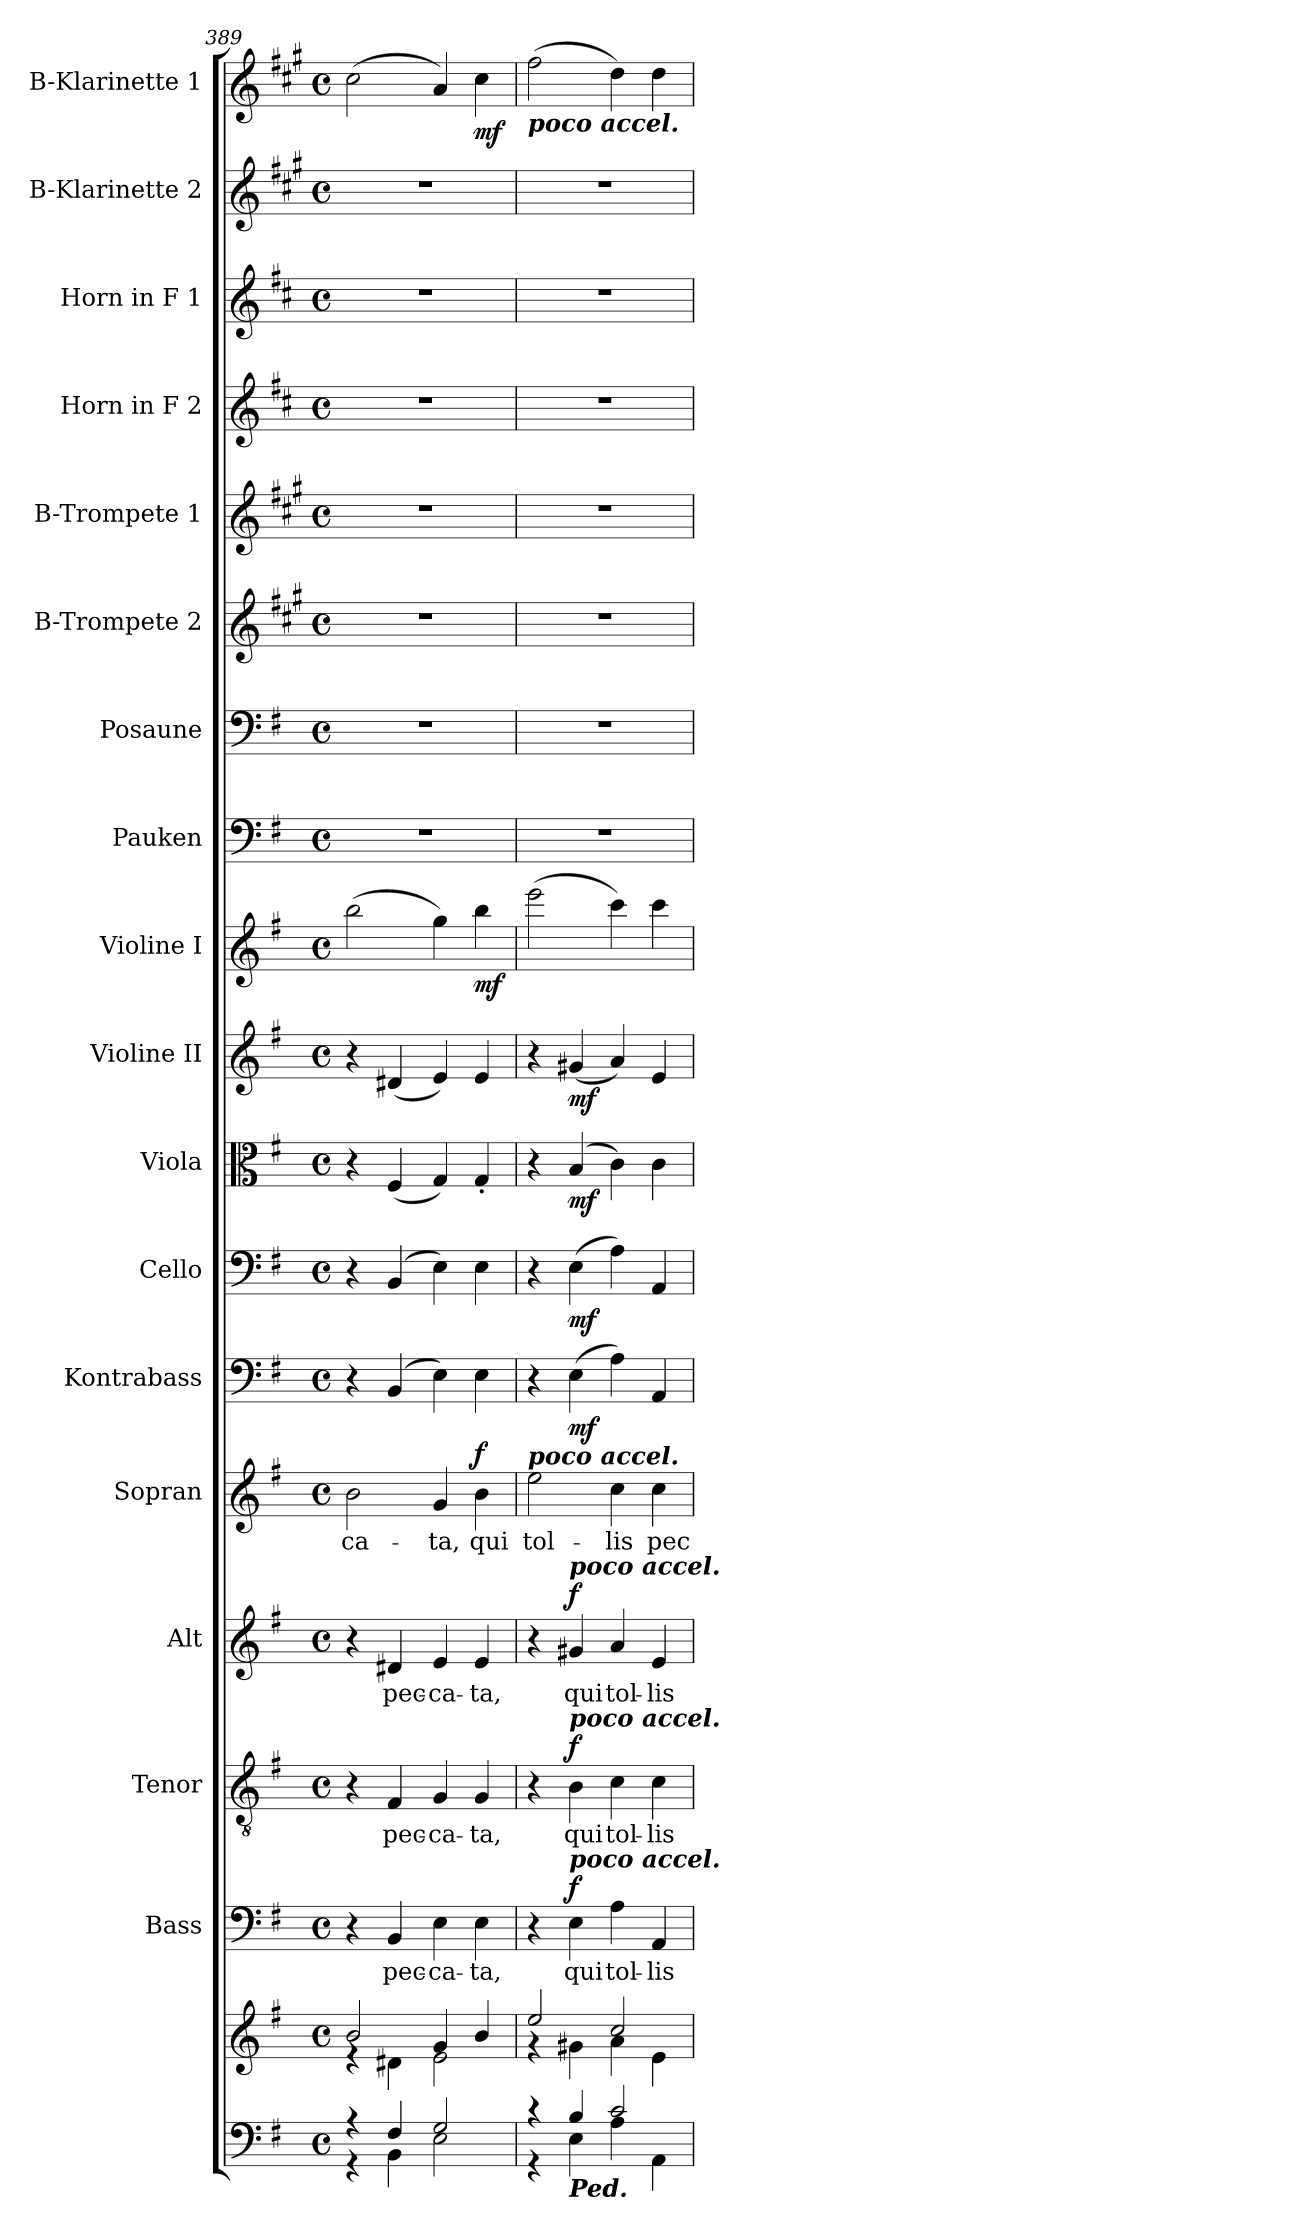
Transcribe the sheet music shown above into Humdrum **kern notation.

**kern	**kern	**kern	**text	**dynam	**kern	**text	**dynam	**kern	**text	**dynam	**kern	**text	**dynam	**kern	**dynam	**kern	**dynam	**kern	**dynam	**kern	**dynam	**kern	**dynam	**kern	**kern	**kern	**kern	**kern	**kern	**kern	**kern	**dynam
*part18	*part18	*part17	*part17	*part17	*part16	*part16	*part16	*part15	*part15	*part15	*part14	*part14	*part14	*part13	*part13	*part12	*part12	*part11	*part11	*part10	*part10	*part9	*part9	*part8	*part7	*part6	*part5	*part4	*part3	*part2	*part1	*part1
*staff19	*staff18	*staff17	*staff17	*staff17	*staff16	*staff16	*staff16	*staff15	*staff15	*staff15	*staff14	*staff14	*staff14	*staff13	*staff13	*staff12	*staff12	*staff11	*staff11	*staff10	*staff10	*staff9	*staff9	*staff8	*staff7	*staff6	*staff5	*staff4	*staff3	*staff2	*staff1	*staff1
*	*	*I"Bass	*	*	*I"Tenor	*	*	*I"Alt	*	*	*I"Sopran	*	*	*I"Kontrabass	*	*I"Cello	*	*I"Viola	*	*I"Violine II	*	*I"Violine I	*	*I"Pauken	*I"Posaune	*I"B-Trompete 2	*I"B-Trompete 1	*I"Horn in F 2	*I"Horn in F 1	*I"B-Klarinette 2	*I"B-Klarinette 1	*
*	*	*I'B.	*	*	*I'T.	*	*	*I'A.	*	*	*I'S.	*	*	*I'Kb.	*	*	*	*I'Vla.	*	*I'Vl. II	*	*I'Vl. I	*	*I'Pk.	*I'Pos.	*I'B Trp. 2	*I'B Trp. 1	*	*	*I'B Kl. 2	*I'B Kl. 1	*
*clefF4	*clefG2	*clefF4	*	*	*clefGv2	*	*	*clefG2	*	*	*clefG2	*	*	*clefF4	*	*clefF4	*	*clefC3	*	*clefG2	*	*clefG2	*	*clefF4	*clefF4	*clefG2	*clefG2	*clefG2	*clefG2	*clefG2	*clefG2	*
*	*	*	*	*	*	*	*	*	*	*	*	*	*	*ITrd7c12	*	*	*	*	*	*	*	*	*	*	*	*ITrd1c2	*ITrd1c2	*ITrd4c7	*ITrd4c7	*ITrd1c2	*ITrd1c2	*
*k[f#]	*k[f#]	*k[f#]	*	*	*k[f#]	*	*	*k[f#]	*	*	*k[f#]	*	*	*k[f#]	*	*k[f#]	*	*k[f#]	*	*k[f#]	*	*k[f#]	*	*k[f#]	*k[f#]	*k[f#]	*k[f#]	*k[f#]	*k[f#]	*k[f#]	*k[f#]	*
*G:	*G:	*G:	*	*	*G:	*	*	*G:	*	*	*G:	*	*	*G:	*	*G:	*	*G:	*	*G:	*	*G:	*	*G:	*G:	*G:	*G:	*G:	*G:	*G:	*G:	*
*M4/4	*M4/4	*M4/4	*	*	*M4/4	*	*	*M4/4	*	*	*M4/4	*	*	*M4/4	*	*M4/4	*	*M4/4	*	*M4/4	*	*M4/4	*	*M4/4	*M4/4	*M4/4	*M4/4	*M4/4	*M4/4	*M4/4	*M4/4	*
*met(c)	*met(c)	*met(c)	*	*	*met(c)	*	*	*met(c)	*	*	*met(c)	*	*	*met(c)	*	*met(c)	*	*met(c)	*	*met(c)	*	*met(c)	*	*met(c)	*met(c)	*met(c)	*met(c)	*met(c)	*met(c)	*met(c)	*met(c)	*
=389	=389	=389	=389	=389	=389	=389	=389	=389	=389	=389	=389	=389	=389	=389	=389	=389	=389	=389	=389	=389	=389	=389	=389	=389	=389	=389	=389	=389	=389	=389	=389	=389
*^	*^	*	*	*	*	*	*	*	*	*	*	*	*	*	*	*	*	*	*	*	*	*	*	*	*	*	*	*	*	*	*	*
!	!	!	!	!	!	!	!	!	!	!	!	!	!	!LO:LY:b	!	!	!	!	!	!	!	!	!	!	!	!	!	!	!	!	!	!	!	!
4r	4r	2b/	4rd	4r	.	.	4r	.	.	4r	.	.	2b\	-ca-	.	4r	.	4r	.	4r	.	4r	.	(>2bb\	.	1r	1r	1r	1r	1r	1r	1r	(>2b\	.
!	!	!	!	!	!LO:LY:b	!	!	!LO:LY:b	!	!	!LO:LY:b	!	!	!	!	!	!	!	!	!	!	!	!	!	!	!	!	!	!	!	!	!	!	!
4F#/	4BB\	.	4d#X\	4BB/	pec-	.	4F#/	pec-	.	4d#X/	pec-	.	.	.	.	(4BBB/	.	(4BB/	.	(<4F#/	.	(<4d#X/	.	.	.	.	.	.	.	.	.	.	.	.
!	!	!	!	!	!LO:LY:b	!	!	!LO:LY:b	!	!	!LO:LY:b	!	!	!LO:LY:b	!	!	!	!	!	!	!	!	!	!	!	!	!	!	!	!	!	!	!	!
2G/	2E\	4g/	2e\	4E\	-ca-	.	4G/	-ca-	.	4e/	-ca-	.	4g/	-ta,	.	4EE\)	.	4E\)	.	4G/)	.	4e/)	.	4gg\)	.	.	.	.	.	.	.	.	4g/)	.
!	!	!	!	!	!LO:LY:b	!	!	!LO:LY:b	!	!	!LO:LY:b	!	!	!LO:LY:b	!LO:DY:a	!	!	!	!	!	!	!	!	!	!LO:DY:b	!	!	!	!	!	!	!	!	!LO:DY:b
.	.	4b/	.	4E\	-ta,	.	4G/	-ta,	.	4e/	-ta,	.	4b\	qui	f	4EE\	.	4E\	.	4G'</	.	4e/	.	4bb\	mf	.	.	.	.	.	.	.	4b\	mf
=390	=390	=390	=390	=390	=390	=390	=390	=390	=390	=390	=390	=390	=390	=390	=390	=390	=390	=390	=390	=390	=390	=390	=390	=390	=390	=390	=390	=390	=390	=390	=390	=390	=390	=390
!	!	!	!	!	!	!	!	!	!	!	!	!	!	!	!	!	!	!	!	!	!	!	!	!	!	!	!	!	!	!	!	!	!LO:TX:b:Bi:t=poco accel.	!
!	!	!	!	!	!	!	!	!	!	!	!	!	!LO:TX:a:Bi:t=poco accel.	!	!	!	!	!	!	!	!	!	!	!	!	!	!	!	!	!	!	!	!	!
!	!	!	!	!	!	!	!	!	!	!	!	!	!	!LO:LY:b	!	!	!	!	!	!	!	!	!	!	!	!	!	!	!	!	!	!	!	!
4r	4r	2ee/	4rf	4r	.	.	4r	.	.	4r	.	.	2ee\	tol-	.	4r	.	4r	.	4r	.	4r	.	(>2eee\	.	1r	1r	1r	1r	1r	1r	1r	(>2ee\	.
!	!	!	!	!	!	!	!	!	!	!LO:TX:a:Bi:t=poco accel.	!	!	!	!	!	!	!	!	!	!	!	!	!	!	!	!	!	!	!	!	!	!	!	!
!	!	!	!	!	!	!	!LO:TX:a:Bi:t=poco accel.	!	!	!	!	!	!	!	!	!	!	!	!	!	!	!	!	!	!	!	!	!	!	!	!	!	!	!
!	!	!	!	!LO:TX:a:Bi:t=poco accel.	!	!	!	!	!	!	!	!	!	!	!	!	!	!	!	!	!	!	!	!	!	!	!	!	!	!	!	!	!	!
!LO:TX:b:Bi:t=Ped.	!	!	!	!	!	!	!	!	!	!	!	!	!	!	!	!	!	!	!	!	!	!	!	!	!	!	!	!	!	!	!	!	!	!
!	!	!	!	!	!LO:LY:b	!LO:DY:a	!	!LO:LY:b	!LO:DY:a	!	!LO:LY:b	!LO:DY:a	!	!	!	!	!LO:DY:b	!	!LO:DY:b	!	!LO:DY:b	!	!LO:DY:b	!	!	!	!	!	!	!	!	!	!	!
4B/	4E\	.	4g#X\	4E\	qui	f	4B\	qui	f	4g#X/	qui	f	.	.	.	(>4EE\	mf	(>4E\	mf	(4B/	mf	(<4g#X/	mf	.	.	.	.	.	.	.	.	.	.	.
!	!	!	!	!	!LO:LY:b	!	!	!LO:LY:b	!	!	!LO:LY:b	!	!	!LO:LY:b	!	!	!	!	!	!	!	!	!	!	!	!	!	!	!	!	!	!	!	!
2c/	4A\	2cc/	4a\	4A\	tol-	.	4c\	tol-	.	4a/	tol-	.	4cc\	-lis	.	4AA\)	.	4A\)	.	4c\)	.	4a/)	.	4ccc\)	.	.	.	.	.	.	.	.	4cc\)	.
!	!	!	!	!	!LO:LY:b	!	!	!LO:LY:b	!	!	!LO:LY:b	!	!	!LO:LY:b	!	!	!	!	!	!	!	!	!	!	!	!	!	!	!	!	!	!	!	!
.	4AA\	.	4e\	4AA/	-lis	.	4c\	-lis	.	4e/	-lis	.	4cc\	pec-	.	4AAA/	.	4AA/	.	4c\	.	4e/	.	4ccc\	.	.	.	.	.	.	.	.	4cc\	.
*v	*v	*	*	*	*	*	*	*	*	*	*	*	*	*	*	*	*	*	*	*	*	*	*	*	*	*	*	*	*	*	*	*	*	*
*	*v	*v	*	*	*	*	*	*	*	*	*	*	*	*	*	*	*	*	*	*	*	*	*	*	*	*	*	*	*	*	*	*	*
=	=	=	=	=	=	=	=	=	=	=	=	=	=	=	=	=	=	=	=	=	=	=	=	=	=	=	=	=	=	=	=	=
*-	*-	*-	*-	*-	*-	*-	*-	*-	*-	*-	*-	*-	*-	*-	*-	*-	*-	*-	*-	*-	*-	*-	*-	*-	*-	*-	*-	*-	*-	*-	*-	*-
